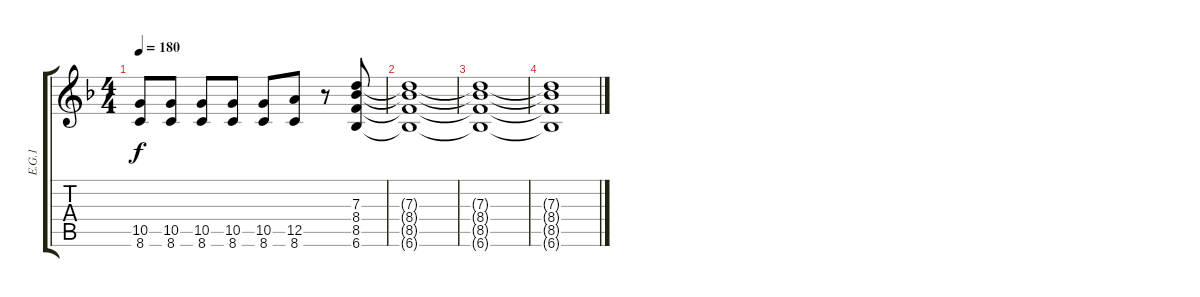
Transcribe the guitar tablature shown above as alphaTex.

\track ("E.G.1" "E.G.1") {instrument distortionguitar}
\staff {score tabs}
\tuning (E4 B3 G3 D3 A2 E2) {hide}
\ts (4 4)
\tempo 180
\clef g2
\ks f
(10.5 8.6).8{dy f} (10.5 8.6).8 (10.5 8.6).8 (10.5 8.6).8 (10.5 8.6).8 (12.5 8.6).8 r.8 (7.3 8.4 8.5 6.6).8 |
(7.3{t} 8.4{t} 8.5{t} 6.6{t}).1 |
(7.3{t} 8.4{t} 8.5{t} 6.6{t}).1 |
(7.3{t} 8.4{t} 8.5{t} 6.6{t}).1
